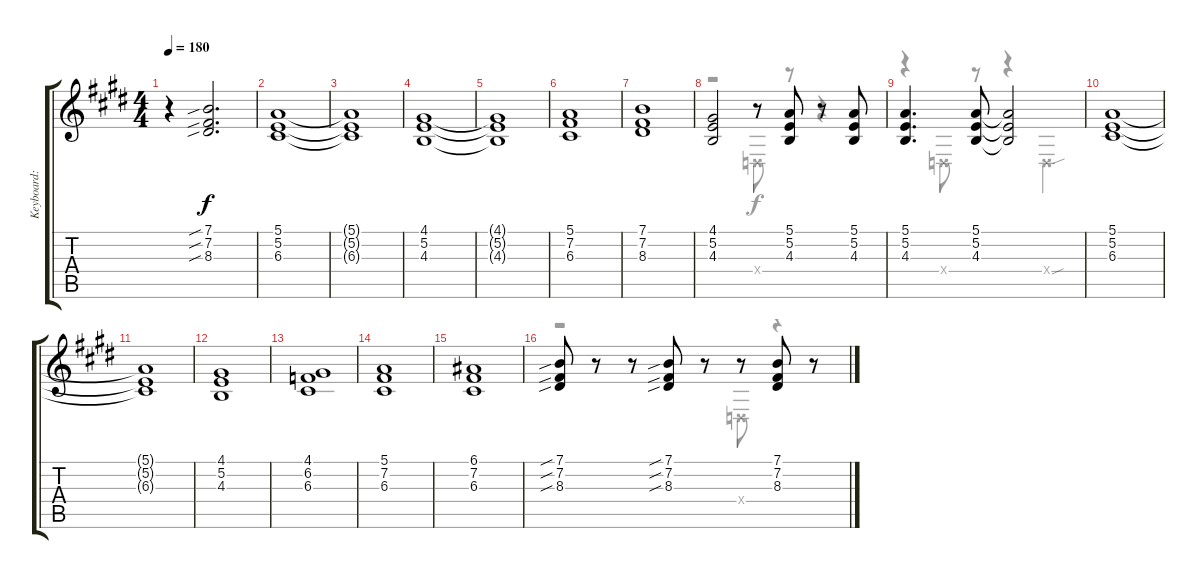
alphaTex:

\track ("Keyboard: Tsugumi Kotobuki" "Keyboard: ") {instrument lead1square}
\staff {score tabs}
\tuning (E4 B3 G3 D3 A2 E2) {hide}
\voice
\ts (4 4)
\tempo 180
\clef g2
\ks e
r.4{dy f} (7.1{sib} 7.2{sib} 8.3{sib}).2{d} |
(5.1 5.2 6.3).1 |
(5.1{t} 5.2{t} 6.3{t}).1 |
(4.1 5.2 4.3).1 |
(4.1{t} 5.2{t} 4.3{t}).1 |
(5.1 7.2 6.3).1 |
(7.1 7.2 8.3).1 |
(4.1 5.2 4.3).2 r.8 (5.1 5.2 4.3).8 r.8 (5.1 5.2 4.3).8 |
(5.1 5.2 4.3).4{d} (5.1 5.2 4.3).8 (5.1{t} 5.2{t} 4.3{t}).2 |
(5.1 5.2 6.3).1 |
(5.1{t} 5.2{t} 6.3{t}).1 |
(4.1 5.2 4.3).1 |
(4.1 6.2 6.3).1 |
(5.1 7.2 6.3).1 |
(6.1 7.2 6.3).1 |
(7.1{sib} 7.2{sib} 8.3{sib}).8 r.8 r.8 (7.1{sib} 7.2{sib} 8.3{sib}).8 r.8 r.8 (7.1 7.2 8.3).8 r.8
\voice
\clef g2
\ottava regular
\simile none
\ks e
|
|
|
|
|
|
|
r.2 0.4{x}.8 r.8 r.4 |
r.4 0.4{x}.8 r.8 r.4 0.4{sou x}.4 |
|
|
|
|
|
|
r.2 r.8 0.4{x}.8 r.4
